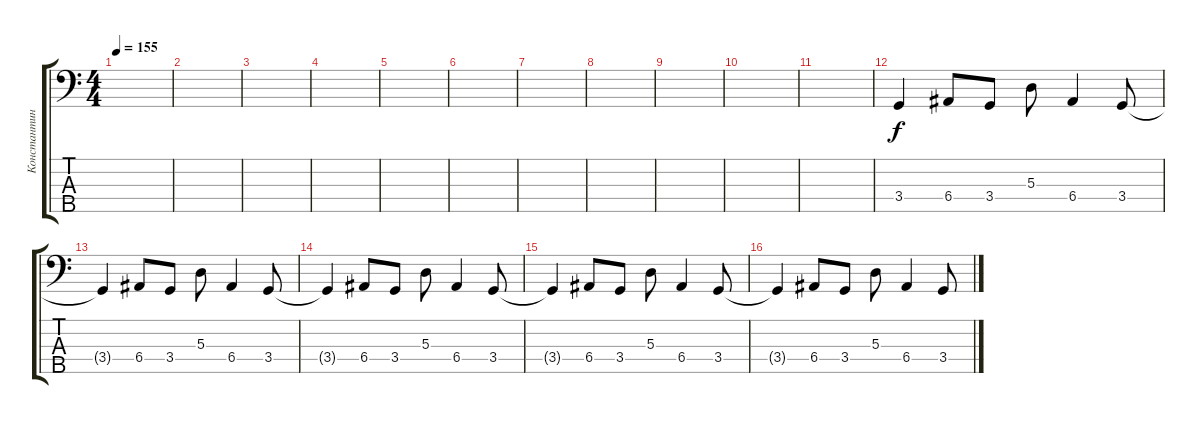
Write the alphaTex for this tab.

\track ("Константин Бекрев (Korg Moog Voyager)" "Константин") {instrument synthbass1}
\staff {score tabs}
\tuning (G2 D2 A1 E1 B0) {hide}
\ts (4 4)
\tempo 155
\clef f4
\ks c
|
|
|
|
|
|
|
|
|
|
|
3.4.4 6.4.8 3.4.8 5.3.8 6.4.4 3.4.8 |
3.4{t}.4 6.4.8 3.4.8 5.3.8 6.4.4 3.4.8 |
3.4{t}.4 6.4.8 3.4.8 5.3.8 6.4.4 3.4.8 |
3.4{t}.4 6.4.8 3.4.8 5.3.8 6.4.4 3.4.8 |
3.4{t}.4 6.4.8 3.4.8 5.3.8 6.4.4 3.4.8
